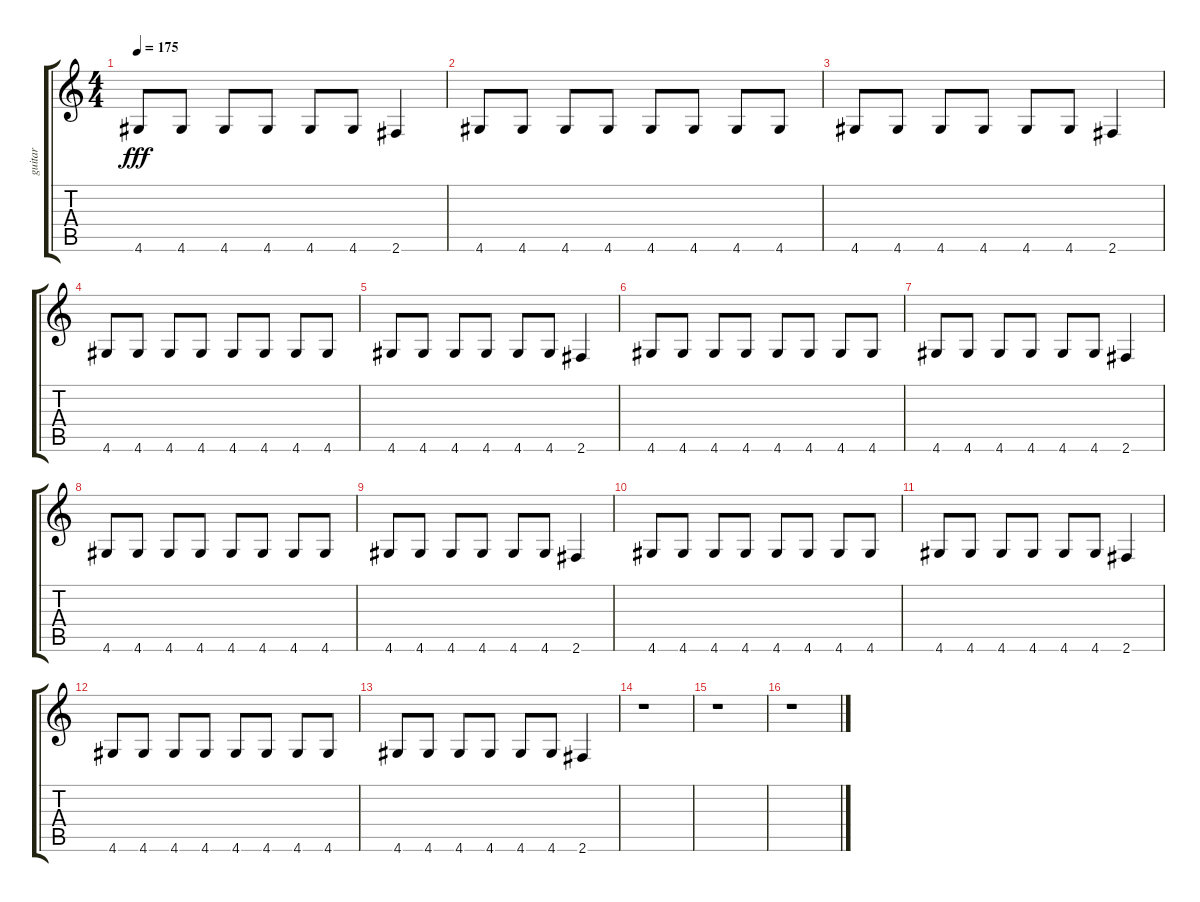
\track ("guitar" "guitar") {instrument overdrivenguitar}
\staff {score tabs}
\tuning (E4 B3 G3 D3 A2 E2) {hide}
\ts (4 4)
\tempo 175
\clef g2
\ks c
4.6.8{dy fff} 4.6.8 4.6.8 4.6.8 4.6.8 4.6.8 2.6.4 |
4.6.8 4.6.8 4.6.8 4.6.8 4.6.8 4.6.8 4.6.8 4.6.8 |
4.6.8 4.6.8 4.6.8 4.6.8 4.6.8 4.6.8 2.6.4 |
4.6.8 4.6.8 4.6.8 4.6.8 4.6.8 4.6.8 4.6.8 4.6.8 |
4.6.8 4.6.8 4.6.8 4.6.8 4.6.8 4.6.8 2.6.4 |
4.6.8 4.6.8 4.6.8 4.6.8 4.6.8 4.6.8 4.6.8 4.6.8 |
4.6.8 4.6.8 4.6.8 4.6.8 4.6.8 4.6.8 2.6.4 |
4.6.8 4.6.8 4.6.8 4.6.8 4.6.8 4.6.8 4.6.8 4.6.8 |
4.6.8 4.6.8 4.6.8 4.6.8 4.6.8 4.6.8 2.6.4 |
4.6.8 4.6.8 4.6.8 4.6.8 4.6.8 4.6.8 4.6.8 4.6.8 |
4.6.8 4.6.8 4.6.8 4.6.8 4.6.8 4.6.8 2.6.4 |
4.6.8 4.6.8 4.6.8 4.6.8 4.6.8 4.6.8 4.6.8 4.6.8 |
4.6.8 4.6.8 4.6.8 4.6.8 4.6.8 4.6.8 2.6.4 |
r.1 |
r.1 |
r.1
